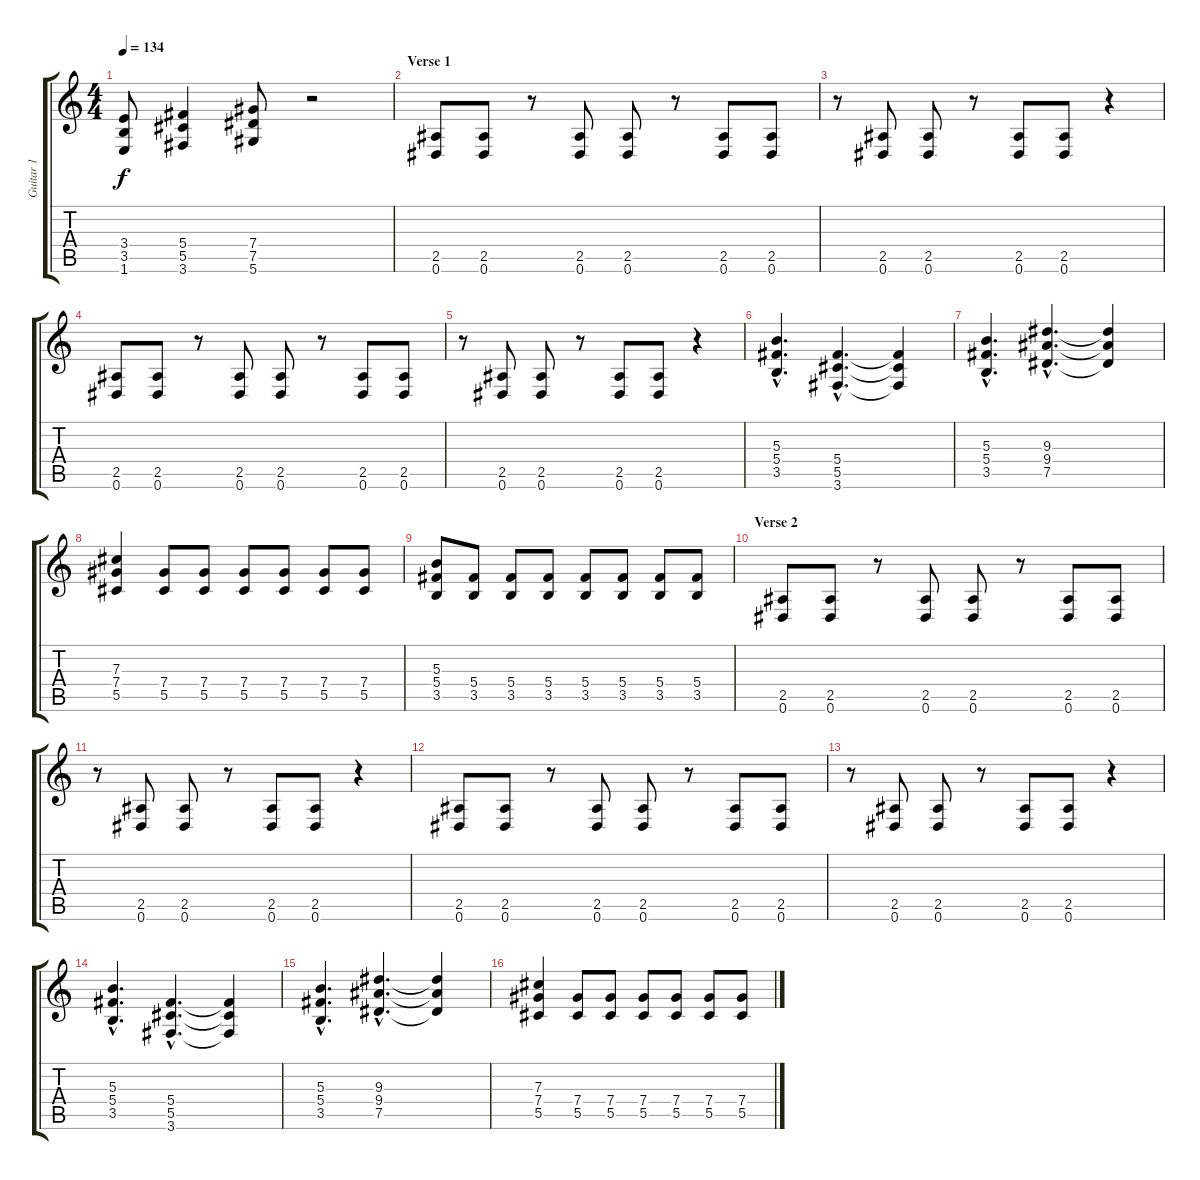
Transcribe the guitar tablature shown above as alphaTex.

\track ("Guitar 1" "Guitar 1") {instrument distortionguitar}
\staff {score tabs}
\tuning (Eb4 Bb3 Gb3 Db3 Ab2 Eb2) {hide}
\ts (4 4)
\tempo 134
\clef g2
\ks c
(3.4{t} 3.5{t} 1.6{t}).8{dy f} (5.4 5.5 3.6).4 (7.4 7.5 5.6).8 r.2 |
\section ("" "Verse 1")
(2.5 0.6).8 (2.5 0.6).8 r.8 (2.5 0.6).8 (2.5 0.6).8 r.8 (2.5 0.6).8 (2.5 0.6).8 |
r.8 (2.5 0.6).8 (2.5 0.6).8 r.8 (2.5 0.6).8 (2.5 0.6).8 r.4 |
(2.5 0.6).8 (2.5 0.6).8 r.8 (2.5 0.6).8 (2.5 0.6).8 r.8 (2.5 0.6).8 (2.5 0.6).8 |
r.8 (2.5 0.6).8 (2.5 0.6).8 r.8 (2.5 0.6).8 (2.5 0.6).8 r.4 |
(5.3{hac} 5.4{hac} 3.5{hac}).4{d} (5.4{hac} 5.5{hac} 3.6{hac}).4{d} (5.4{t} 5.5{t} 3.6{t}).4 |
(5.3{hac} 5.4{hac} 3.5{hac}).4{d} (9.3{hac} 9.4{hac} 7.5{hac}).4{d} (9.3{t} 9.4{t} 7.5{t}).4 |
(7.3 7.4 5.5).4 (7.4 5.5).8 (7.4 5.5).8 (7.4 5.5).8 (7.4 5.5).8 (7.4 5.5).8 (7.4 5.5).8 |
(5.3 5.4 3.5).8 (5.4 3.5).8 (5.4 3.5).8 (5.4 3.5).8 (5.4 3.5).8 (5.4 3.5).8 (5.4 3.5).8 (5.4 3.5).8 |
\section ("" "Verse 2")
(2.5 0.6).8 (2.5 0.6).8 r.8 (2.5 0.6).8 (2.5 0.6).8 r.8 (2.5 0.6).8 (2.5 0.6).8 |
r.8 (2.5 0.6).8 (2.5 0.6).8 r.8 (2.5 0.6).8 (2.5 0.6).8 r.4 |
(2.5 0.6).8 (2.5 0.6).8 r.8 (2.5 0.6).8 (2.5 0.6).8 r.8 (2.5 0.6).8 (2.5 0.6).8 |
r.8 (2.5 0.6).8 (2.5 0.6).8 r.8 (2.5 0.6).8 (2.5 0.6).8 r.4 |
(5.3{hac} 5.4{hac} 3.5{hac}).4{d} (5.4{hac} 5.5{hac} 3.6{hac}).4{d} (5.4{t} 5.5{t} 3.6{t}).4 |
(5.3{hac} 5.4{hac} 3.5{hac}).4{d} (9.3{hac} 9.4{hac} 7.5{hac}).4{d} (9.3{t} 9.4{t} 7.5{t}).4 |
(7.3 7.4 5.5).4 (7.4 5.5).8 (7.4 5.5).8 (7.4 5.5).8 (7.4 5.5).8 (7.4 5.5).8 (7.4 5.5).8
